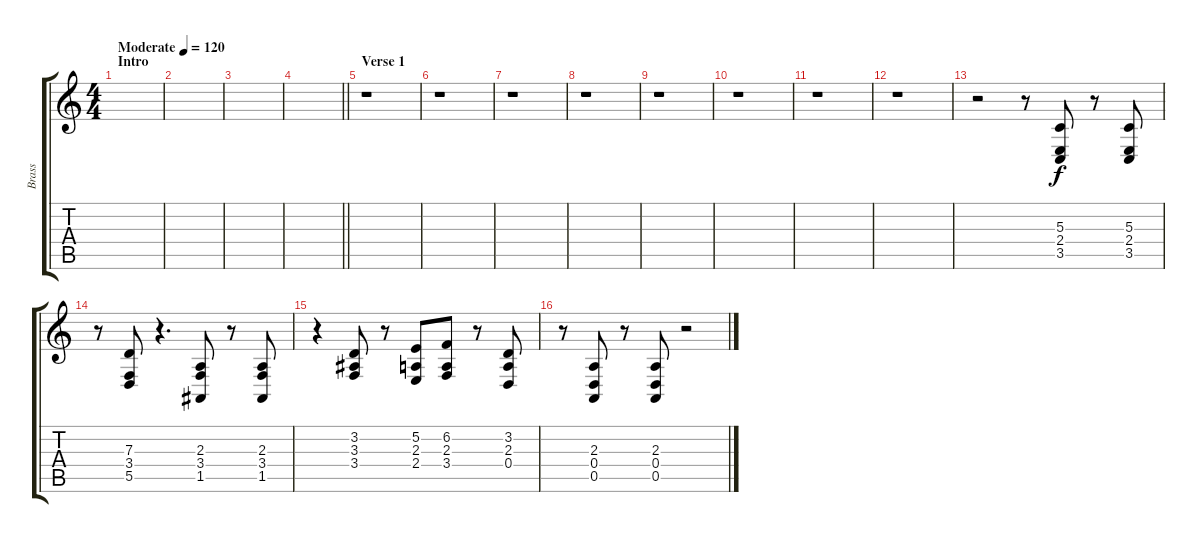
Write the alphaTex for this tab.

\track ("Brass" "Brass") {instrument tuba}
\staff {score tabs}
\tuning (E4 B3 G3 D3 A2 E2) {hide}
\ts (4 4)
\section ("" "Intro")
\tempo (120 "Moderate")
\clef g2
\ks c
|
|
|
\barLineRight lightlight
|
\section ("" "Verse 1")
r.1 |
r.1 |
r.1 |
r.1 |
r.1 |
r.1 |
r.1 |
r.1 |
r.2 r.8 (5.3 2.4 3.5).8 r.8 (5.3 2.4 3.5).8 |
r.8 (7.3 3.4 5.5).8 r.4{d} (2.3 3.4 1.5).8 r.8 (2.3 3.4 1.5).8 |
r.4 (3.2 3.3 3.4).8 r.8 (5.2 2.3 2.4).8 (6.2 2.3 3.4).8 r.8 (3.2 2.3 0.4).8 |
r.8 (2.3 0.4 0.5).8 r.8 (2.3 0.4 0.5).8 r.2
